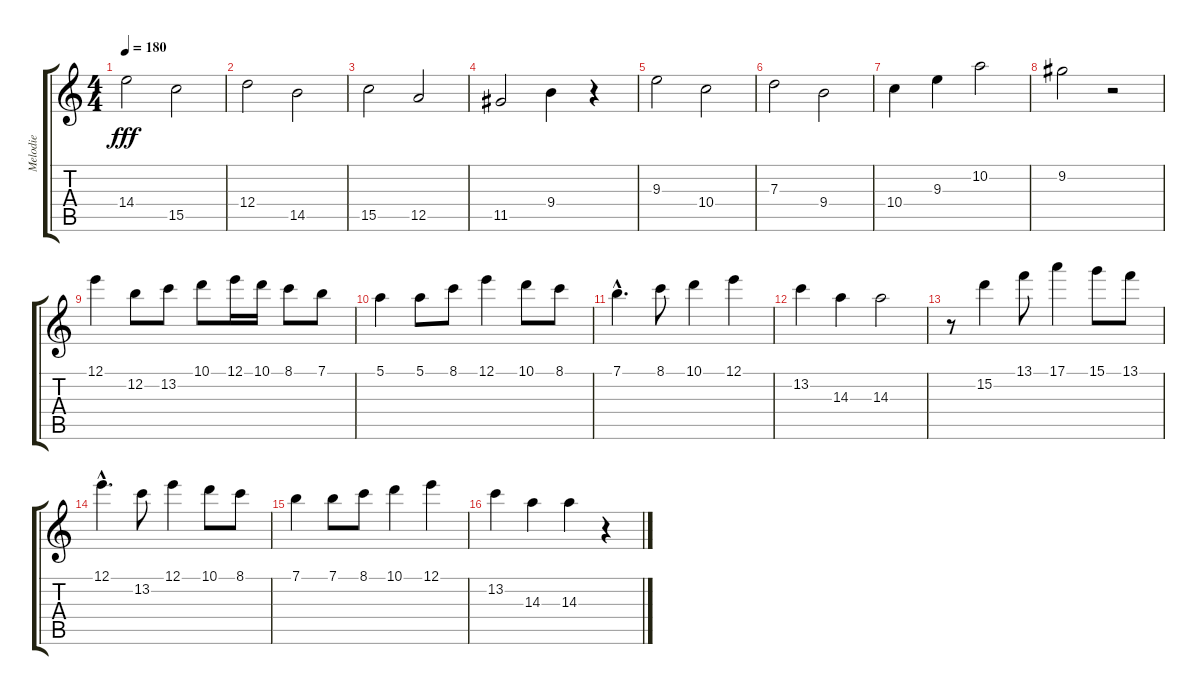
\track ("Melodie" "Melodie") {instrument acousticguitarsteel}
\staff {score tabs}
\tuning (E4 B3 G3 D3 A2 E2) {hide}
\ts (4 4)
\tempo 180
\clef g2
\ks c
14.4.2{dy fff} 15.5.2 |
12.4.2 14.5.2 |
15.5.2 12.5.2 |
11.5.2 9.4.4 r.4 |
9.3.2 10.4.2 |
7.3.2 9.4.2 |
10.4.4 9.3.4 10.2.2 |
9.2.2 r.2 |
12.1.4 12.2.8 13.2.8 10.1.8 12.1.16 10.1.16 8.1.8 7.1.8 |
5.1.4 5.1.8 8.1.8 12.1.4 10.1.8 8.1.8 |
7.1{hac}.4{d} 8.1.8 10.1.4 12.1.4 |
13.2.4 14.3.4 14.3.2 |
r.8 15.2.4 13.1.8 17.1.4 15.1.8 13.1.8 |
12.1{hac}.4{d} 13.2.8 12.1.4 10.1.8 8.1.8 |
7.1.4 7.1.8 8.1.8 10.1.4 12.1.4 |
13.2.4 14.3.4 14.3.4 r.4
